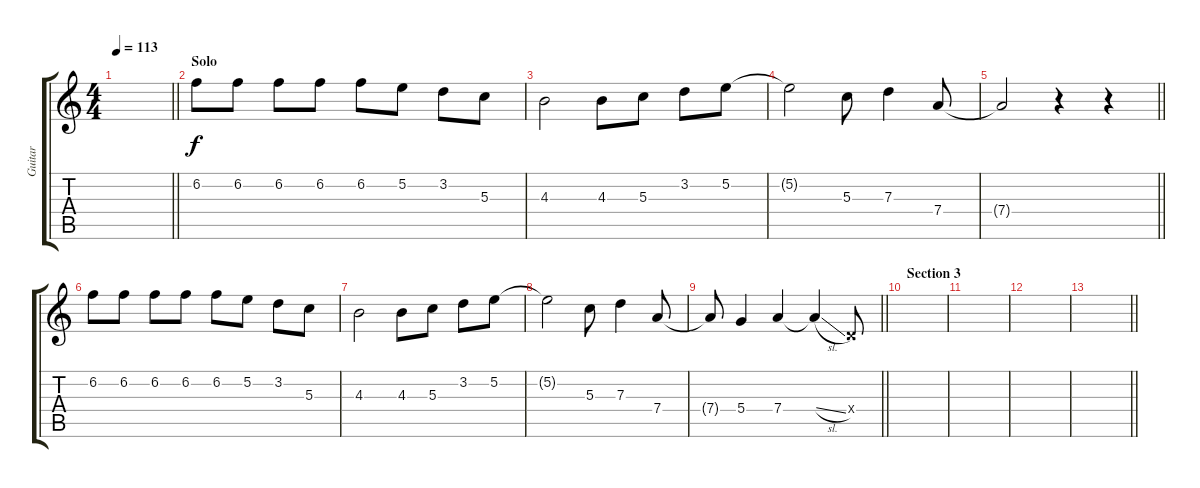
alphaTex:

\track ("Guitar" "Guitar") {instrument overdrivenguitar}
\staff {score tabs}
\tuning (E4 B3 G3 D3 A2 E2) {hide}
\ts (4 4)
\tempo 113
\clef g2
\barLineRight lightlight
\ks c
|
\section ("" "Solo")
6.2.8{balance 8} 6.2.8 6.2.8 6.2.8 6.2.8 5.2.8 3.2.8 5.3.8 |
4.3.2 4.3.8 5.3.8 3.2.8 5.2.8 |
5.2{t}.2 5.3.8 7.3.4 7.4.8 |
\barLineRight lightlight
7.4{t}.2 r.4 r.4 |
6.2.8 6.2.8 6.2.8 6.2.8 6.2.8 5.2.8 3.2.8 5.3.8 |
4.3.2 4.3.8 5.3.8 3.2.8 5.2.8 |
5.2{t}.2 5.3.8 7.3.4 7.4.8 |
\barLineRight lightlight
7.4{t}.8 5.4.4 7.4.4 7.4{sl t}.4 0.4{x}.8 |
\section ("" "Section 3")
|
|
|
\barLineRight lightlight
